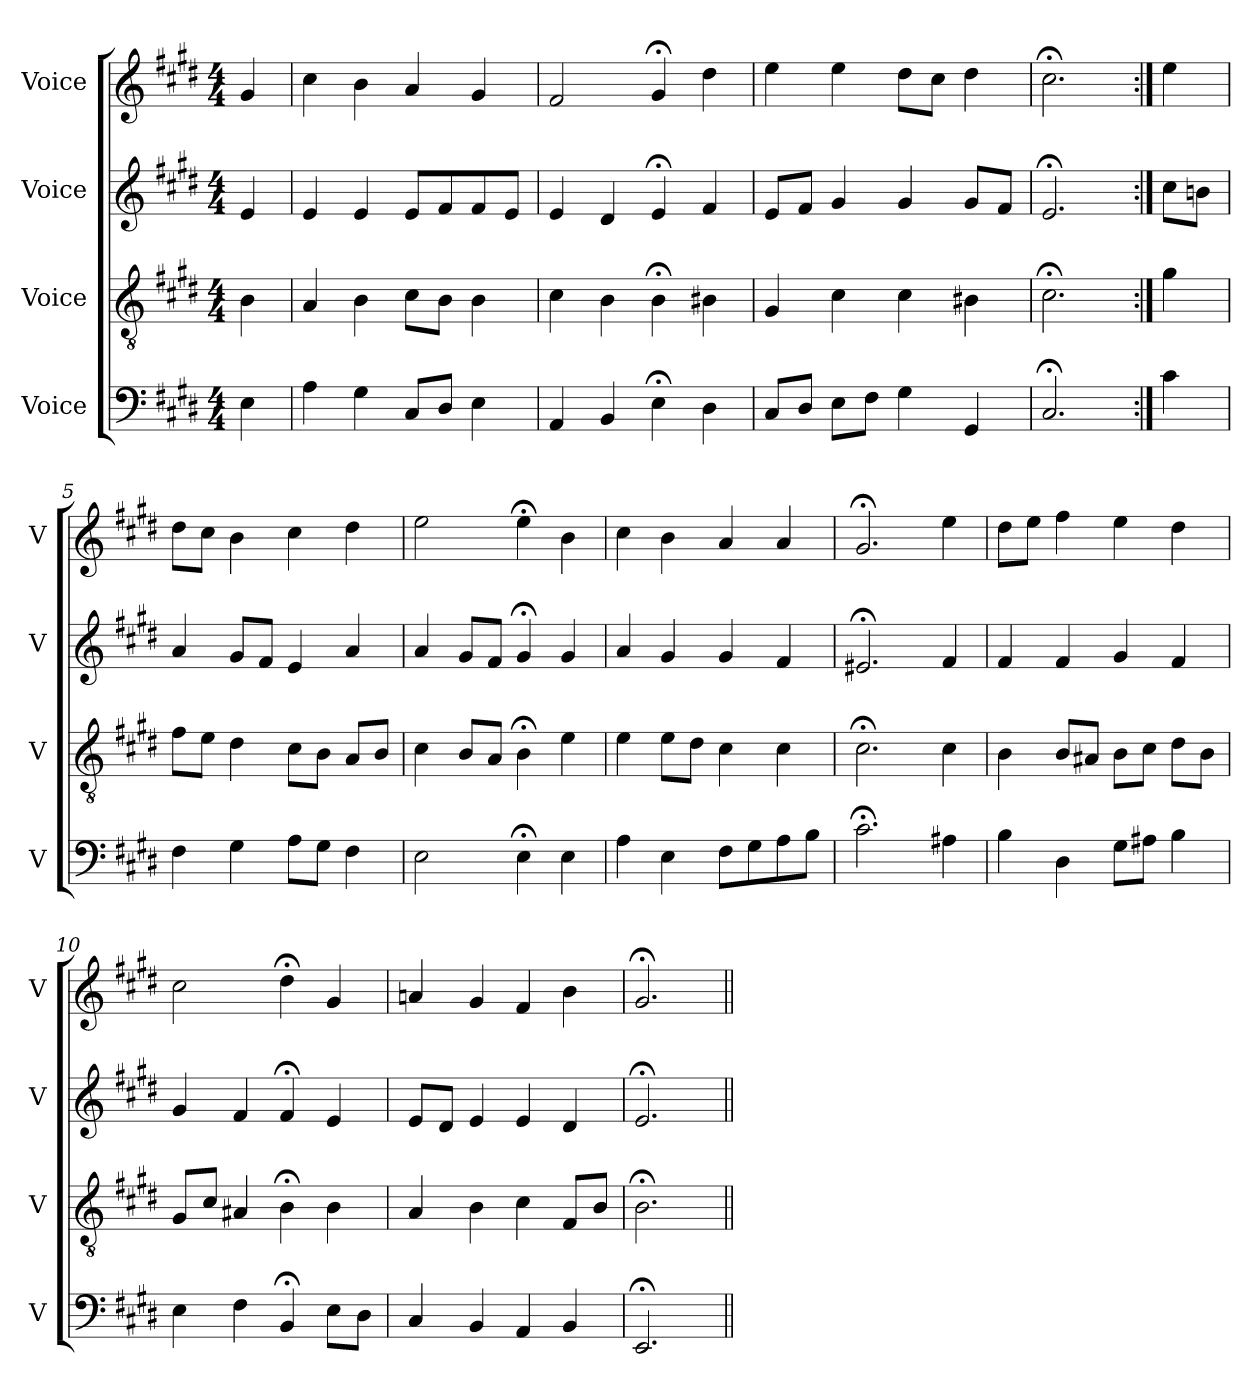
**kern	**kern	**kern	**kern
*part4	*part3	*part2	*part1
*staff4	*staff3	*staff2	*staff1
*I"Voice	*I"Voice	*I"Voice	*I"Voice
*I'V	*I'V	*I'V	*I'V
*clefF4	*clefGv2	*clefG2	*clefG2
*k[f#c#g#d#]	*k[f#c#g#d#]	*k[f#c#g#d#]	*k[f#c#g#d#]
*M4/4	*M4/4	*M4/4	*M4/4
=	=	=	=
4E\	4B\	4e/	4g#/
=1	=1	=1	=1
4A\	4A/	4e/	4cc#\
4G#\	4B\	4e/	4b\
8C#/L	8c#\L	8e/L	4a/
8D#/J	8B\J	8f#/	.
4E\	4B\	8f#/	4g#/
.	.	8e/J	.
=2	=2	=2	=2
4AA/	4c#\	4e/	2f#/
4BB/	4B\	4d#/	.
4E;<\	4B;<\	4e;</	4g#;</
4D#\	4B#X\	4f#/	4dd#\
=3	=3	=3	=3
8C#/L	4G#/	8e/L	4ee\
8D#/J	.	8f#/J	.
8E\L	4c#\	4g#/	4ee\
8F#\J	.	.	.
4G#\	4c#\	4g#/	8dd#\L
.	.	.	8cc#\J
4GG#/	4B#X\	8g#/L	4dd#\
.	.	8f#/J	.
=4	=4	=4	=4
2.C#;</	2.c#;<\	2.e;</	2.cc#;<\
=4X1:|!	=4X1:|!	=4X1:|!	=4X1:|!
4c#\	4g#\	8cc#\L	4ee\
.	.	8bn\J	.
=5	=5	=5	=5
4F#\	8f#\L	4a/	8dd#\L
.	8e\J	.	8cc#\J
4G#\	4d#\	8g#/L	4b\
.	.	8f#/J	.
8A\L	8c#\L	4e/	4cc#\
8G#\J	8B\J	.	.
4F#\	8A/L	4a/	4dd#\
.	8B/J	.	.
=6	=6	=6	=6
2E\	4c#\	4a/	2ee\
.	8B/L	8g#/L	.
.	8A/J	8f#/J	.
4E;<\	4B;<\	4g#;</	4ee;<\
4E\	4e\	4g#/	4b\
!!LO:LB:g=z
=7	=7	=7	=7
4A\	4e\	4a/	4cc#\
4E\	8e\L	4g#/	4b\
.	8d#\J	.	.
8F#\L	4c#\	4g#/	4a/
8G#\	.	.	.
8A\	4c#\	4f#/	4a/
8B\J	.	.	.
=8	=8	=8	=8
2.c#;<\	2.c#;<\	2.e#X;</	2.g#;</
4A#X\	4c#\	4f#/	4ee\
=9	=9	=9	=9
4B\	4B\	4f#/	8dd#\L
.	.	.	8ee\J
4D#\	8B/L	4f#/	4ff#\
.	8A#X/J	.	.
8G#\L	8B\L	4g#/	4ee\
8A#X\J	8c#\J	.	.
4B\	8d#\L	4f#/	4dd#\
.	8B\J	.	.
=10	=10	=10	=10
4E\	8G#/L	4g#/	2cc#\
.	8c#/J	.	.
4F#\	4A#X/	4f#/	.
4BB;</	4B;<\	4f#;</	4dd#;<\
8E\L	4B\	4e/	4g#/
8D#\J	.	.	.
=11	=11	=11	=11
4C#/	4A/	8e/L	4an/
.	.	8d#/J	.
4BB/	4B\	4e/	4g#/
4AA/	4c#\	4e/	4f#/
4BB/	8F#/L	4d#/	4b\
.	8B/J	.	.
=12	=12	=12	=12
2.EE;</	2.B;<\	2.e;</	2.g#;</
=||	=||	=||	=||
*-	*-	*-	*-
